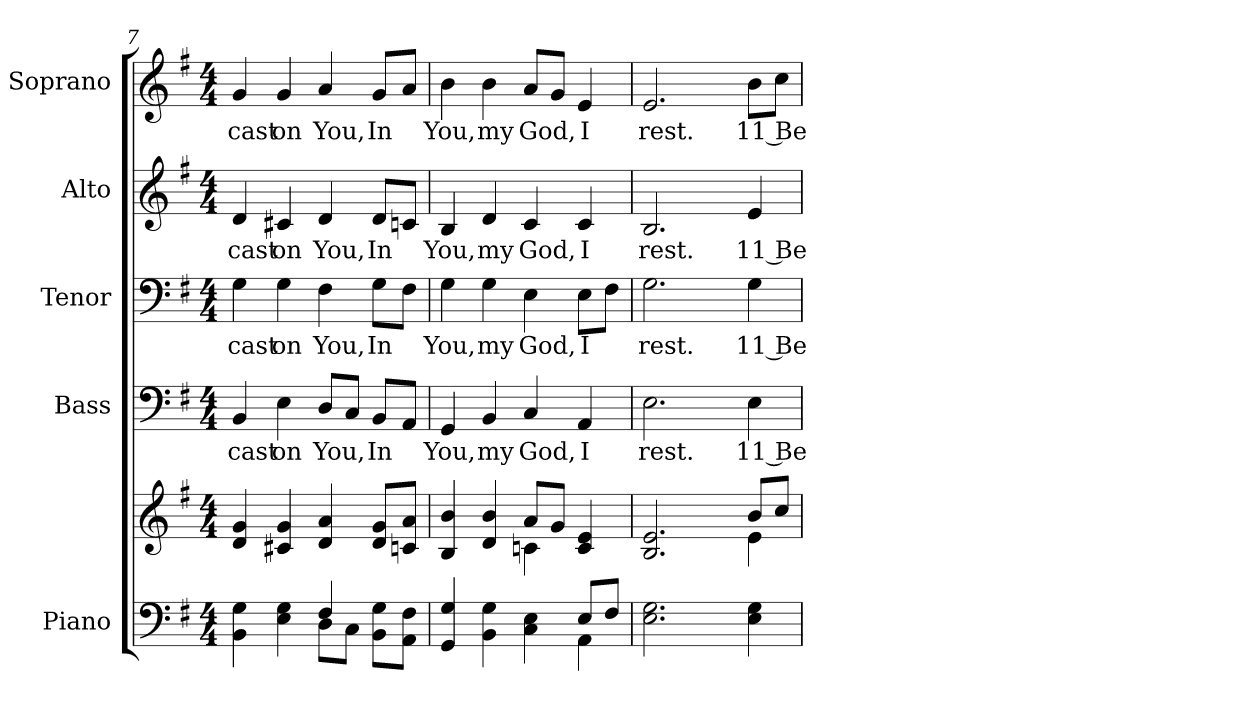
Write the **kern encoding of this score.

**kern	**kern	**kern	**text	**kern	**text	**kern	**text	**kern	**text
*part5	*part5	*part4	*part4	*part3	*part3	*part2	*part2	*part1	*part1
*staff6	*staff5	*staff4	*staff4	*staff3	*staff3	*staff2	*staff2	*staff1	*staff1
*I"Piano	*	*I"Bass	*	*I"Tenor	*	*I"Alto	*	*I"Soprano	*
*I'Pno.	*	*I'B.	*	*I'T.	*	*I'A.	*	*I'S.	*
*clefF4	*clefG2	*clefF4	*	*clefF4	*	*clefG2	*	*clefG2	*
*k[f#]	*k[f#]	*k[f#]	*	*k[f#]	*	*k[f#]	*	*k[f#]	*
*G:	*G:	*G:	*	*G:	*	*G:	*	*G:	*
*M4/4	*M4/4	*M4/4	*	*M4/4	*	*M4/4	*	*M4/4	*
=7	=7	=7	=7	=7	=7	=7	=7	=7	=7
*^	*	*	*	*	*	*	*	*	*
!	!	!	!	!LO:LY:b:color=#000000	!	!	!	!	!	!
!	!	!	!	!	!	!LO:LY:b:color=#000000	!	!	!	!
!	!	!	!	!	!	!	!	!LO:LY:b:color=#000000	!	!
!	!	!	!	!	!	!	!	!	!	!LO:LY:b:color=#000000
4BBi\ 4Gi	2ryy	4di/ 4gi	4BBi/	cast	4Gi\	cast	4di/	cast	4gi/	cast
!	!	!	!	!LO:LY:b:color=#000000	!	!	!	!	!	!
!	!	!	!	!	!	!LO:LY:b:color=#000000	!	!	!	!
!	!	!	!	!	!	!	!	!LO:LY:b:color=#000000	!	!
!	!	!	!	!	!	!	!	!	!	!LO:LY:b:color=#000000
4Ei\ 4Gi	.	4c#Xi/ 4gi	4Ei\	on	4Gi\	on	4c#Xi/	on	4gi/	on
!	!	!	!	!LO:LY:b:color=#000000	!	!	!	!	!	!
!	!	!	!	!	!	!LO:LY:b:color=#000000	!	!	!	!
!	!	!	!	!	!	!	!	!LO:LY:b:color=#000000	!	!
!	!	!	!	!	!	!	!	!	!	!LO:LY:b:color=#000000
4F#i/	8Di\L	4di/ 4ai	8Di/L	You,	4F#i\	You,	4di/	You,	4ai/	You,
.	8Ci\J	.	8Ci/J	.	.	.	.	.	.	.
!	!	!	!	!LO:LY:b:color=#000000	!	!	!	!	!	!
!	!	!	!	!	!	!LO:LY:b:color=#000000	!	!	!	!
!	!	!	!	!	!	!	!	!LO:LY:b:color=#000000	!	!
!	!	!	!	!	!	!	!	!	!	!LO:LY:b:color=#000000
8BBi\ 8GiL	4ryy	8di/ 8giL	8BBi/L	In	8Gi\L	In	8di/L	In	8gi/L	In
8AAi\ 8F#iJ	.	8cni/ 8aiJ	8AAi/J	.	8F#i\J	.	8cni/J	.	8ai/J	.
=8	=8	=8	=8	=8	=8	=8	=8	=8	=8	=8
*	*	*^	*	*	*	*	*	*	*	*
!	!	!	!	!	!LO:LY:b:color=#000000	!	!	!	!	!	!
!	!	!	!	!	!	!	!LO:LY:b:color=#000000	!	!	!	!
!	!	!	!	!	!	!	!	!	!LO:LY:b:color=#000000	!	!
!	!	!	!	!	!	!	!	!	!	!	!LO:LY:b:color=#000000
4GGi/ 4Gi	2ryy	4Bi/ 4bi	2ryy	4GGi/	You,	4Gi\	You,	4Bi/	You,	4bi\	You,
!	!	!	!	!	!LO:LY:b:color=#000000	!	!	!	!	!	!
!	!	!	!	!	!	!	!LO:LY:b:color=#000000	!	!	!	!
!	!	!	!	!	!	!	!	!	!LO:LY:b:color=#000000	!	!
!	!	!	!	!	!	!	!	!	!	!	!LO:LY:b:color=#000000
4BBi\ 4Gi	.	4di/ 4bi	.	4BBi/	my	4Gi\	my	4di/	my	4bi\	my
!	!	!	!	!	!LO:LY:b:color=#000000	!	!	!	!	!	!
!	!	!	!	!	!	!	!LO:LY:b:color=#000000	!	!	!	!
!	!	!	!	!	!	!	!	!	!LO:LY:b:color=#000000	!	!
!	!	!	!	!	!	!	!	!	!	!	!LO:LY:b:color=#000000
4Ci\ 4Ei	4ryy	8ai/L	4cni\	4Ci/	God,	4Ei\	God,	4ci/	God,	8ai/L	God,
.	.	8gi/J	.	.	.	.	.	.	.	8gi/J	.
!	!	!	!	!	!LO:LY:b:color=#000000	!	!	!	!	!	!
!	!	!	!	!	!	!	!LO:LY:b:color=#000000	!	!	!	!
!	!	!	!	!	!	!	!	!	!LO:LY:b:color=#000000	!	!
!	!	!	!	!	!	!	!	!	!	!	!LO:LY:b:color=#000000
8Ei/L	4AAi\	4ci/ 4ei	4ryy	4AAi/	I	8Ei\L	I	4ci/	I	4ei/	I
8F#i/J	.	.	.	.	.	8F#i\J	.	.	.	.	.
*v	*v	*	*	*	*	*	*	*	*	*	*
=9	=9	=9	=9	=9	=9	=9	=9	=9	=9	=9
!	!	!	!	!LO:LY:b:color=#000000	!	!	!	!	!	!
!	!	!	!	!	!	!LO:LY:b:color=#000000	!	!	!	!
!	!	!	!	!	!	!	!	!LO:LY:b:color=#000000	!	!
!	!	!	!	!	!	!	!	!	!	!LO:LY:b:color=#000000
2.Ei\ 2.Gi	2.Bi/ 2.ei	2ryy	2.Ei\	rest.	2.Gi\	rest.	2.Bi/	rest.	2.ei/	rest.
.	.	4ryy	.	.	.	.	.	.	.	.
!	!	!	!	!LO:LY:b:color=#000000	!	!	!	!	!	!
!	!	!	!	!	!	!LO:LY:b:color=#000000	!	!	!	!
!	!	!	!	!	!	!	!	!LO:LY:b:color=#000000	!	!
!	!	!	!	!	!	!	!	!	!	!LO:LY:b:color=#000000
4Ei\ 4Gi	8bi/L	4ei\	4Ei\	11 Be	4Gi\	11 Be	4ei/	11 Be	8bi\L	11 Be
.	8cci/J	.	.	.	.	.	.	.	8cci\J	.
*	*v	*v	*	*	*	*	*	*	*	*
=	=	=	=	=	=	=	=	=	=
*-	*-	*-	*-	*-	*-	*-	*-	*-	*-
